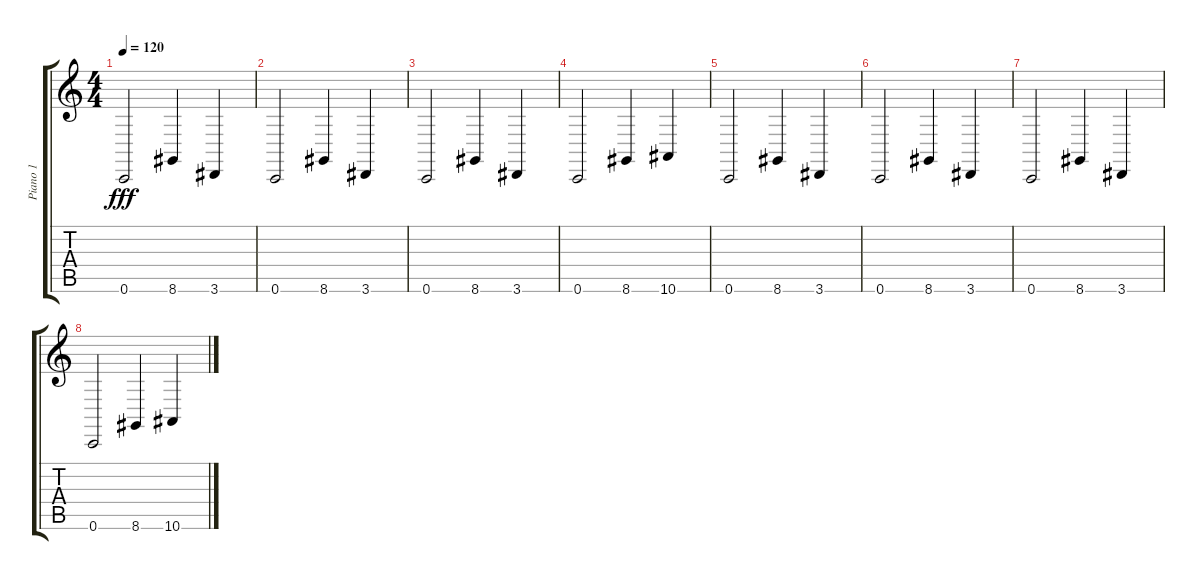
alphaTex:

\track ("Piano 1" "Piano 1") {instrument acousticgrandpiano}
\staff {score tabs}
\tuning (D4 A3 F3 C3 G2 C2) {hide}
\ts (4 4)
\tempo 120
\clef g2
\ks c
0.6.2{dy fff} 8.6.4 3.6.4 |
0.6.2 8.6.4 3.6.4 |
0.6.2 8.6.4 3.6.4 |
0.6.2 8.6.4 10.6.4 |
0.6.2 8.6.4 3.6.4 |
0.6.2 8.6.4 3.6.4 |
0.6.2 8.6.4 3.6.4 |
0.6.2 8.6.4 10.6.4
